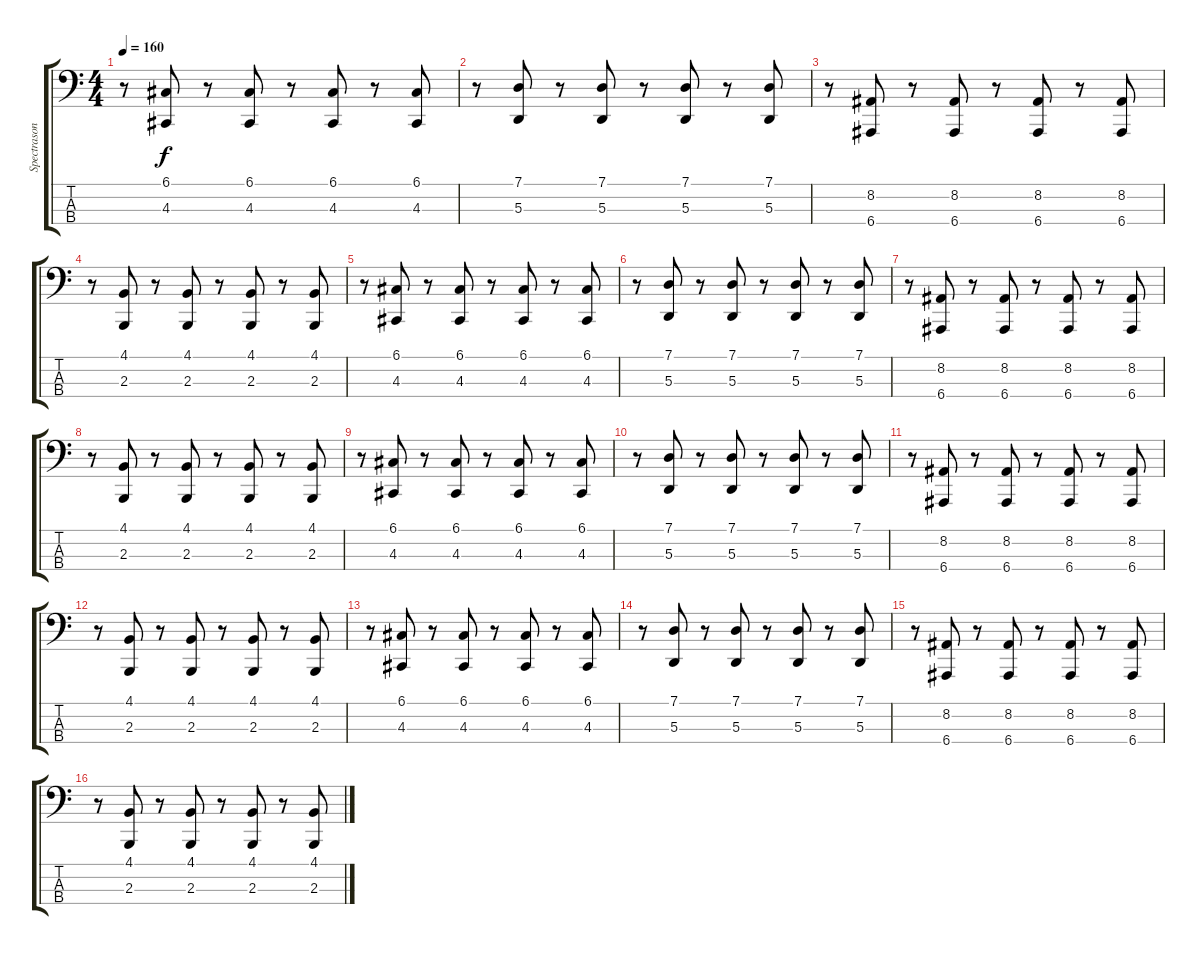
\track ("Spectrasonics Omnisphere" "Spectrason") {instrument lead2sawtooth}
\staff {score tabs}
\tuning (G2 D2 A1 E1) {hide}
\ts (4 4)
\tempo 160
\clef f4
\ks c
r.8{dy f} (6.1 4.3).8 r.8 (6.1 4.3).8 r.8 (6.1 4.3).8 r.8 (6.1 4.3).8 |
r.8 (7.1 5.3).8 r.8 (7.1 5.3).8 r.8 (7.1 5.3).8 r.8 (7.1 5.3).8 |
r.8 (8.2 6.4).8 r.8 (8.2 6.4).8 r.8 (8.2 6.4).8 r.8 (8.2 6.4).8 |
r.8 (4.1 2.3).8 r.8 (4.1 2.3).8 r.8 (4.1 2.3).8 r.8 (4.1 2.3).8 |
r.8 (6.1 4.3).8 r.8 (6.1 4.3).8 r.8 (6.1 4.3).8 r.8 (6.1 4.3).8 |
r.8 (7.1 5.3).8 r.8 (7.1 5.3).8 r.8 (7.1 5.3).8 r.8 (7.1 5.3).8 |
r.8 (8.2 6.4).8 r.8 (8.2 6.4).8 r.8 (8.2 6.4).8 r.8 (8.2 6.4).8 |
r.8 (4.1 2.3).8 r.8 (4.1 2.3).8 r.8 (4.1 2.3).8 r.8 (4.1 2.3).8 |
r.8 (6.1 4.3).8 r.8 (6.1 4.3).8 r.8 (6.1 4.3).8 r.8 (6.1 4.3).8 |
r.8 (7.1 5.3).8 r.8 (7.1 5.3).8 r.8 (7.1 5.3).8 r.8 (7.1 5.3).8 |
r.8 (8.2 6.4).8 r.8 (8.2 6.4).8 r.8 (8.2 6.4).8 r.8 (8.2 6.4).8 |
r.8 (4.1 2.3).8 r.8 (4.1 2.3).8 r.8 (4.1 2.3).8 r.8 (4.1 2.3).8 |
r.8 (6.1 4.3).8 r.8 (6.1 4.3).8 r.8 (6.1 4.3).8 r.8 (6.1 4.3).8 |
r.8 (7.1 5.3).8 r.8 (7.1 5.3).8 r.8 (7.1 5.3).8 r.8 (7.1 5.3).8 |
r.8 (8.2 6.4).8 r.8 (8.2 6.4).8 r.8 (8.2 6.4).8 r.8 (8.2 6.4).8 |
r.8 (4.1 2.3).8 r.8 (4.1 2.3).8 r.8 (4.1 2.3).8 r.8 (4.1 2.3).8
